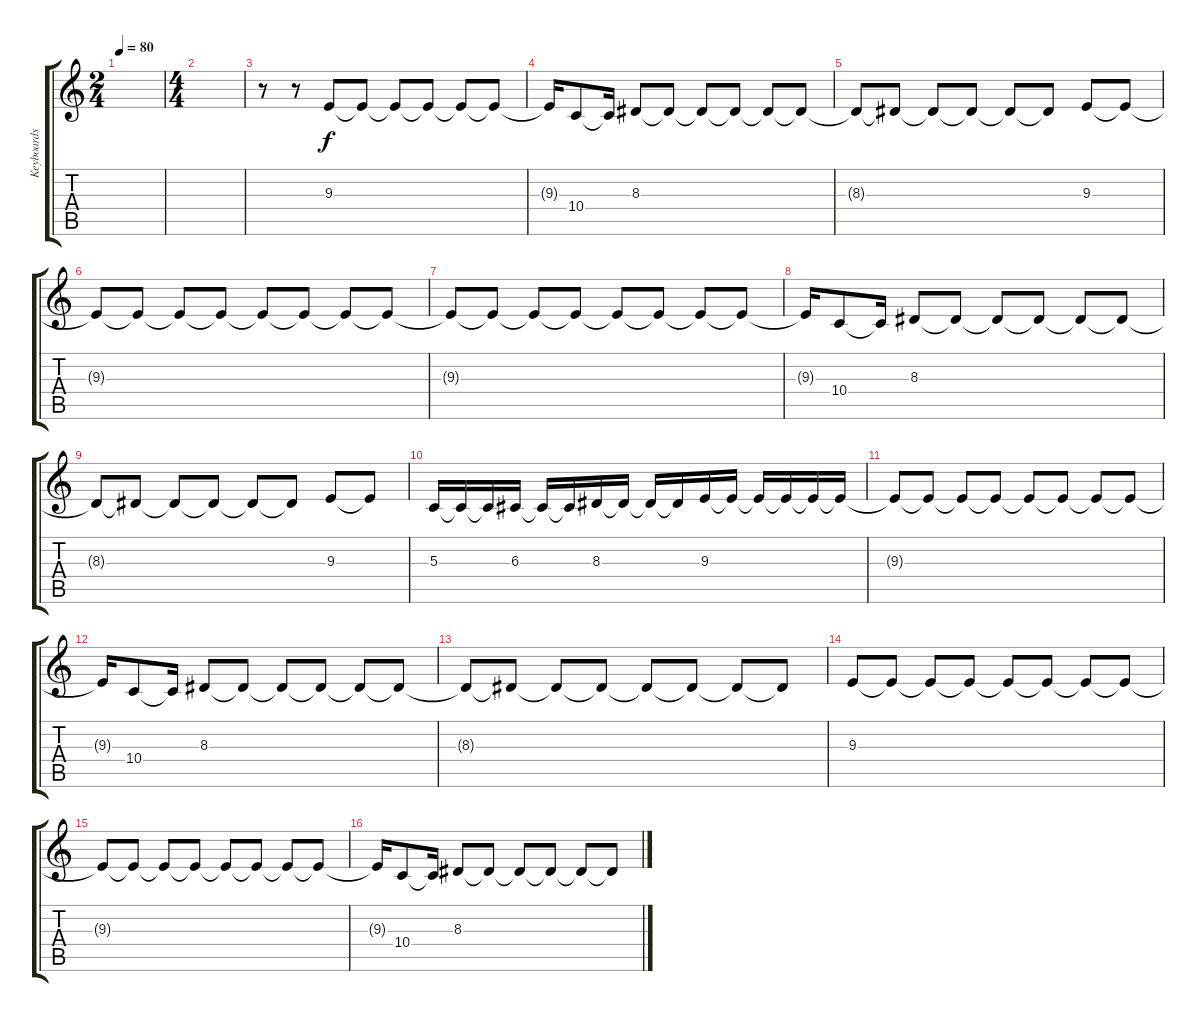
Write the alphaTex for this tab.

\track ("Keyboards II" "Keyboards ") {instrument vibraphone}
\staff {score tabs}
\tuning (E4 B3 G3 D3 A2 E2) {hide}
\ts (2 4)
\tempo 80
\clef g2
\ks c
|
\ts (4 4)
|
r.8 r.8 9.3.8 9.3{t}.8 9.3{t}.8 9.3{t}.8 9.3{t}.8 9.3{t}.8 |
9.3{t}.16 10.4.8 10.4{t}.16 8.3.8 8.3{t}.8 8.3{t}.8 8.3{t}.8 8.3{t}.8 8.3{t}.8 |
8.3{t}.8 8.3{t}.8 8.3{t}.8 8.3{t}.8 8.3{t}.8 8.3{t}.8 9.3.8 9.3{t}.8 |
9.3{t}.8 9.3{t}.8 9.3{t}.8 9.3{t}.8 9.3{t}.8 9.3{t}.8 9.3{t}.8 9.3{t}.8 |
9.3{t}.8 9.3{t}.8 9.3{t}.8 9.3{t}.8 9.3{t}.8 9.3{t}.8 9.3{t}.8 9.3{t}.8 |
9.3{t}.16 10.4.8 10.4{t}.16 8.3.8 8.3{t}.8 8.3{t}.8 8.3{t}.8 8.3{t}.8 8.3{t}.8 |
8.3{t}.8 8.3{t}.8 8.3{t}.8 8.3{t}.8 8.3{t}.8 8.3{t}.8 9.3.8 9.3{t}.8 |
5.3.16 5.3{t}.16 5.3{t}.16 6.3.16 6.3{t}.16 6.3{t}.16 8.3.16 8.3{t}.16 8.3{t}.16 8.3{t}.16 9.3.16 9.3{t}.16 9.3{t}.16 9.3{t}.16 9.3{t}.16 9.3{t}.16 |
9.3{t}.8 9.3{t}.8 9.3{t}.8 9.3{t}.8 9.3{t}.8 9.3{t}.8 9.3{t}.8 9.3{t}.8 |
9.3{t}.16 10.4.8 10.4{t}.16 8.3.8 8.3{t}.8 8.3{t}.8 8.3{t}.8 8.3{t}.8 8.3{t}.8 |
8.3{t}.8 8.3{t}.8 8.3{t}.8 8.3{t}.8 8.3{t}.8 8.3{t}.8 8.3{t}.8 8.3{t}.8 |
9.3.8 9.3{t}.8 9.3{t}.8 9.3{t}.8 9.3{t}.8 9.3{t}.8 9.3{t}.8 9.3{t}.8 |
9.3{t}.8 9.3{t}.8 9.3{t}.8 9.3{t}.8 9.3{t}.8 9.3{t}.8 9.3{t}.8 9.3{t}.8 |
9.3{t}.16 10.4.8 10.4{t}.16 8.3.8 8.3{t}.8 8.3{t}.8 8.3{t}.8 8.3{t}.8 8.3{t}.8
